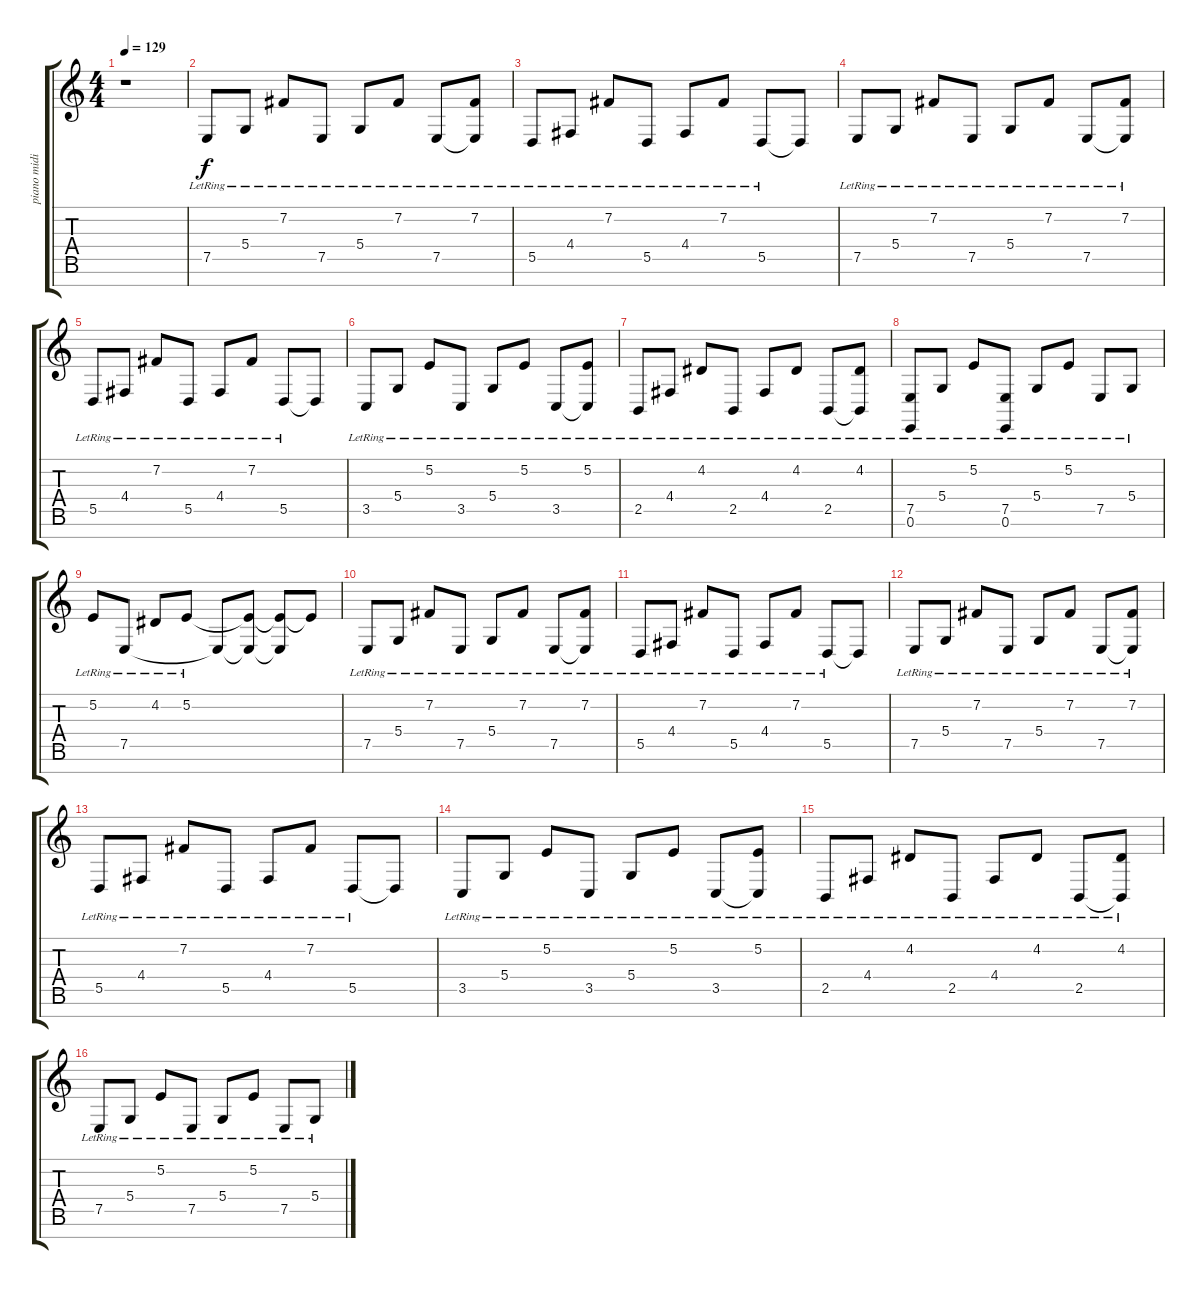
\track ("piano midi" "piano midi") {instrument acousticgrandpiano}
\staff {score tabs}
\tuning (E4 B3 G3 D3 A2 E2 B1) {hide}
\ts (4 4)
\tempo 129
\clef g2
\ks c
r.1{dy f instrument acousticgrandpiano} |
7.5{lr}.8 5.4{lr}.8 7.2{lr}.8 7.5{lr}.8 5.4{lr}.8 7.2{lr}.8 7.5{lr}.8 (7.2{lr} 7.5{t}).8 |
5.5{lr}.8 4.4{lr}.8 7.2{lr}.8 5.5{lr}.8 4.4{lr}.8 7.2{lr}.8 5.5{lr}.8 5.5{t}.8 |
7.5{lr}.8 5.4{lr}.8 7.2{lr}.8 7.5{lr}.8 5.4{lr}.8 7.2{lr}.8 7.5{lr}.8 (7.2{lr} 7.5{t}).8 |
5.5{lr}.8 4.4{lr}.8 7.2{lr}.8 5.5{lr}.8 4.4{lr}.8 7.2{lr}.8 5.5{lr}.8 5.5{t}.8 |
3.5{lr}.8 5.4{lr}.8 5.2{lr}.8 3.5{lr}.8 5.4{lr}.8 5.2{lr}.8 3.5{lr}.8 (5.2{lr} 3.5{t}).8 |
2.5{lr}.8 4.4{lr}.8 4.2{lr}.8 2.5{lr}.8 4.4{lr}.8 4.2{lr}.8 2.5{lr}.8 (4.2{lr} 2.5{t}).8 |
(7.5{lr} 0.6{lr}).8 5.4{lr}.8 5.2{lr}.8 (7.5{lr} 0.6{lr}).8 5.4{lr}.8 5.2{lr}.8 7.5{lr}.8 5.4{lr}.8 |
5.2{lr}.8 7.5{lr}.8 4.2{lr}.8 5.2{lr}.8 7.5{t}.8 (5.2{t} 7.5{t}).8 (5.2{t} 7.5{t}).8 5.2{t}.8 |
7.5{lr}.8 5.4{lr}.8 7.2{lr}.8 7.5{lr}.8 5.4{lr}.8 7.2{lr}.8 7.5{lr}.8 (7.2{lr} 7.5{t}).8 |
5.5{lr}.8 4.4{lr}.8 7.2{lr}.8 5.5{lr}.8 4.4{lr}.8 7.2{lr}.8 5.5{lr}.8 5.5{t}.8 |
7.5{lr}.8 5.4{lr}.8 7.2{lr}.8 7.5{lr}.8 5.4{lr}.8 7.2{lr}.8 7.5{lr}.8 (7.2{lr} 7.5{t}).8 |
5.5{lr}.8 4.4{lr}.8 7.2{lr}.8 5.5{lr}.8 4.4{lr}.8 7.2{lr}.8 5.5{lr}.8 5.5{t}.8 |
3.5{lr}.8 5.4{lr}.8 5.2{lr}.8 3.5{lr}.8 5.4{lr}.8 5.2{lr}.8 3.5{lr}.8 (5.2{lr} 3.5{t}).8 |
2.5{lr}.8 4.4{lr}.8 4.2{lr}.8 2.5{lr}.8 4.4{lr}.8 4.2{lr}.8 2.5{lr}.8 (4.2{lr} 2.5{t}).8 |
7.5{lr}.8 5.4{lr}.8 5.2{lr}.8 7.5{lr}.8 5.4{lr}.8 5.2{lr}.8 7.5{lr}.8 5.4{lr}.8
